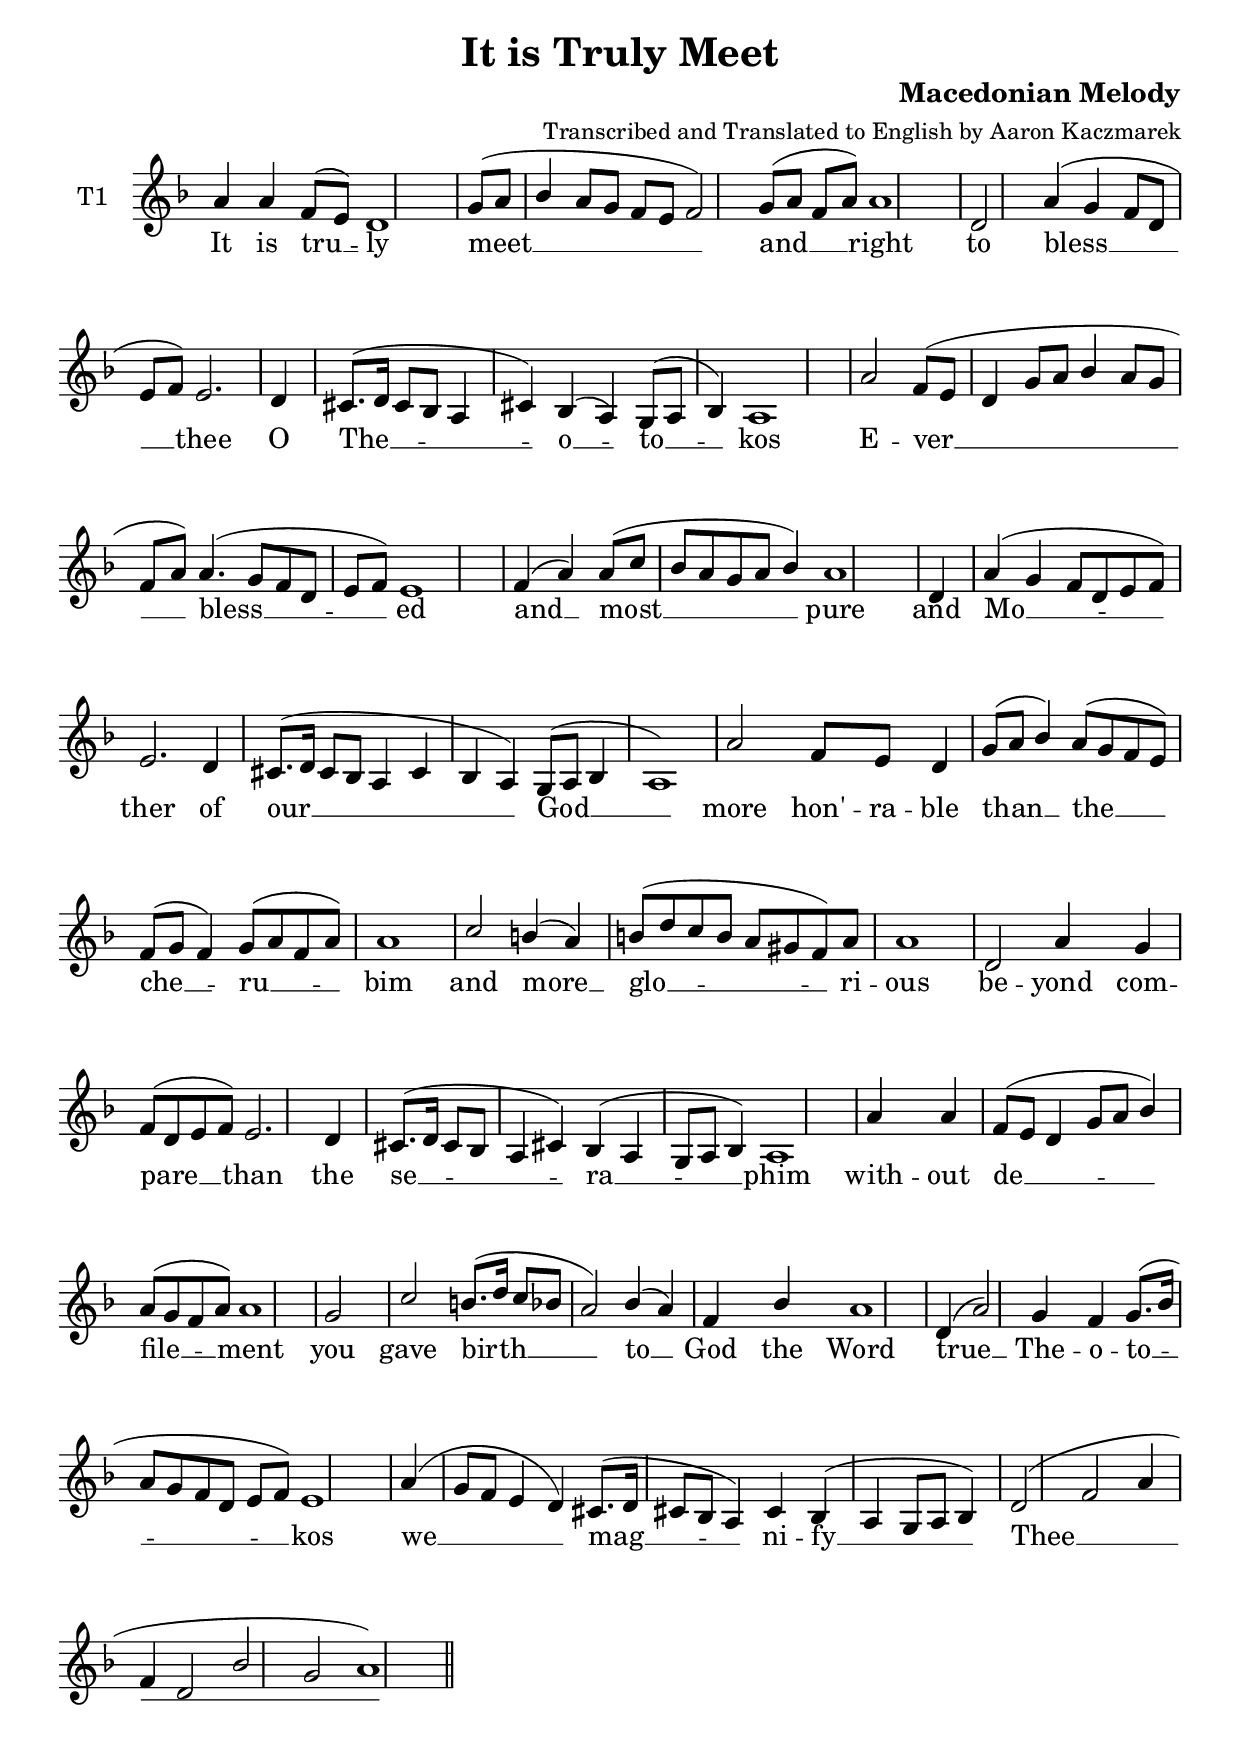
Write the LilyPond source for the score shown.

\version "2.18.0" 
\include "english.ly" 
\include "gregorian.ly" 

\layout { 
  \context{ 
    \Score \override SpacingSpanner.packed-spacing = ##f 
  } 
  \context{ 
    \Lyrics \override LyricHyphen.minimum-distance = #2.25 
    \override LyricSpace.minimum-distance = #2.25 
  } 
} 

\header { 
  title = \markup\bold\fontsize #0.75 
    "It is Truly Meet" 
  subtitle = \markup\bold\fontsize #3.5 
    {""} 
  subsubtitle = \markup\bold\fontsize #4.25 
    {""} 
  poet = \markup\bold\fontsize #1.5 
    {""} 
  composer =  \markup\bold\fontsize #1.5 
    {"Macedonian Melody"} 
    
  arranger = "Transcribed and Translated to English by Aaron Kaczmarek"
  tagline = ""
} 

global = { 
  \key f \major 
  \override Staff.NoteHead.style = #'altdefault 
  \override Staff.TimeSignature.stencil = ##f 
  %\override Staff.BarLine.stencil = ##f 
  \set Score.defaultBarType = "-" 
  \bar "|." 
} 
move = { \bar "" \break } 

tenor_one = 
\relative c'' { 
  \global 
  a4 a f8(e) d1 \bar "|"
  g8(a bf4 a8 g f e f2) g8(a f a) a1 \bar "|"
  
  d,2 a'4(g f8 d e f) e2. d4 \bar "|"
  cs8.(d16 cs8 bf a4 cs) bf(a) g8(a bf4) a1 \bar "|"
  
  a'2 f8(e d4 g8 a bf4 a8 g f a) a4.(g8 f d e f) e1 \bar "|"
  f4(a) a8(c bf a g a bf4) a1 \bar "|"
  
  d,4 a'(g f8 d e f) e2. d4 \bar "|"
  cs8.(d16 cs8 bf a4 cs bf a) g8(a bf4 a1) \bar "|"
  
  a'2 f8 e d4 g8(a bf4) a8(g f e) f8(g f4) g8(a f a) a1 \bar "|"
  c2 b4(a) b8(d c b a gs f) a a1 \bar "|"
  
  d,2 a'4 g f8(d e f) e2. d4 \bar "|"
  cs8.(d16 cs8 bf a4 cs) bf(a g8 a bf4) a1 \bar "|"
  
  a'4 a f8(e d4 g8 a bf4) a8(g f a) a1 \bar "|"
  g2 c2 b8.(d16 c8 bf a2) bf4(a) f bf a1 \bar "|"
  
  d,4(a'2) g4 f g8.(bf16 a8 g f d e f) e1 \bar "|"
  a4(g8 f e4 d) cs8.(d16 cs8 bf a4) cs bf(a g8 a bf4) \bar "|"
  
  d2(f a4 f d2 bf' g a1) \bar "||"
} 


verse = \lyricmode { 
  % Lyrics follow here. 
  It is tru __ -- ly
  meet __ and __ right
  to bless __ thee O
  The __ -- o __ -- to __ -- kos
  E -- ver __ bless __ -- ed
  and __ most __ pure
  and Mo __ -- ther of
  our __ God __
  more hon' -- ra -- ble than __ the __ che __ -- ru __ -- bim
  and more __ glo __ -- ri -- ous
  be -- yond com -- pare __ than the
  se __ -- ra __ -- phim
  with -- out de __ -- file __ -- ment
  you gave birth __ to __ God the Word
  true __ The -- o -- to __ -- kos
  we __ mag __ -- ni -- fy __ 
  Thee __
} 

\score {
  \new ChoirStaff <<
    \new Staff \with { 
      midiInstrument = "string ensemble 1" 
      instrumentName = \markup \center-column { "T1"} 
    } <<
      \new Voice = "tenor1" { \voiceOne \tenor_one } 
    >>
    \new Lyrics \lyricsto "tenor1" \verse 
  >>
  \layout { 
    ragged-last=##t 
    #(layout-set-staff-size 22) 
    \context { 
      \Lyrics 
      \override VerticalAxisGroup.staff-affinity = ##f 
      \override VerticalAxisGroup.staff-staff-spacing = 
        #'((basic-distance . 0) 
           (minimum-distance . 0) 
           (padding . 0)) 
    } 
    indent = 1.25\cm 
    \context { 
      \Staff 
      \override VerticalAxisGroup.staff-staff-spacing = 
        #'((basic-distance . 0) 
           (minimum-distance . 0) 
           (padding . 0)) 
    } 
  } 
}